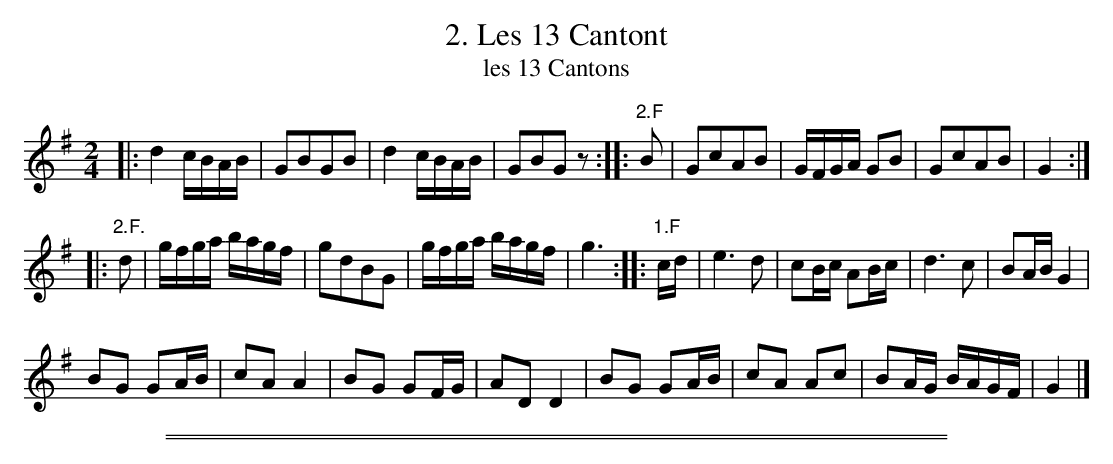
X:1
T: 2. Les 13 Cantont
T: les 13 Cantons
M: 2/4
L: 1/16
K: G
|:\
d4 cBAB | G2B2G2B2 | d4 cBAB | G2B2G2z2 :|\
|: "2.F"B2 |\
G2c2A2B2 | GFGA G2B2 | G2c2A2B2 | G4 :|
|: "2.F."d2 |\
gfga bagf | g2d2B2G2 | gfga bagf | g6 :|\
|: "1.F"cd |\
e6 d2 | c2Bc A2Bc | d6 c2 | B2AB G4 |
B2G2 G2AB | c2A2 A4 | B2G2 G2FG | A2D2 D4 |\
B2G2 G2AB | c2A2 A2c2 | B2AG BAGF | G4 |]
